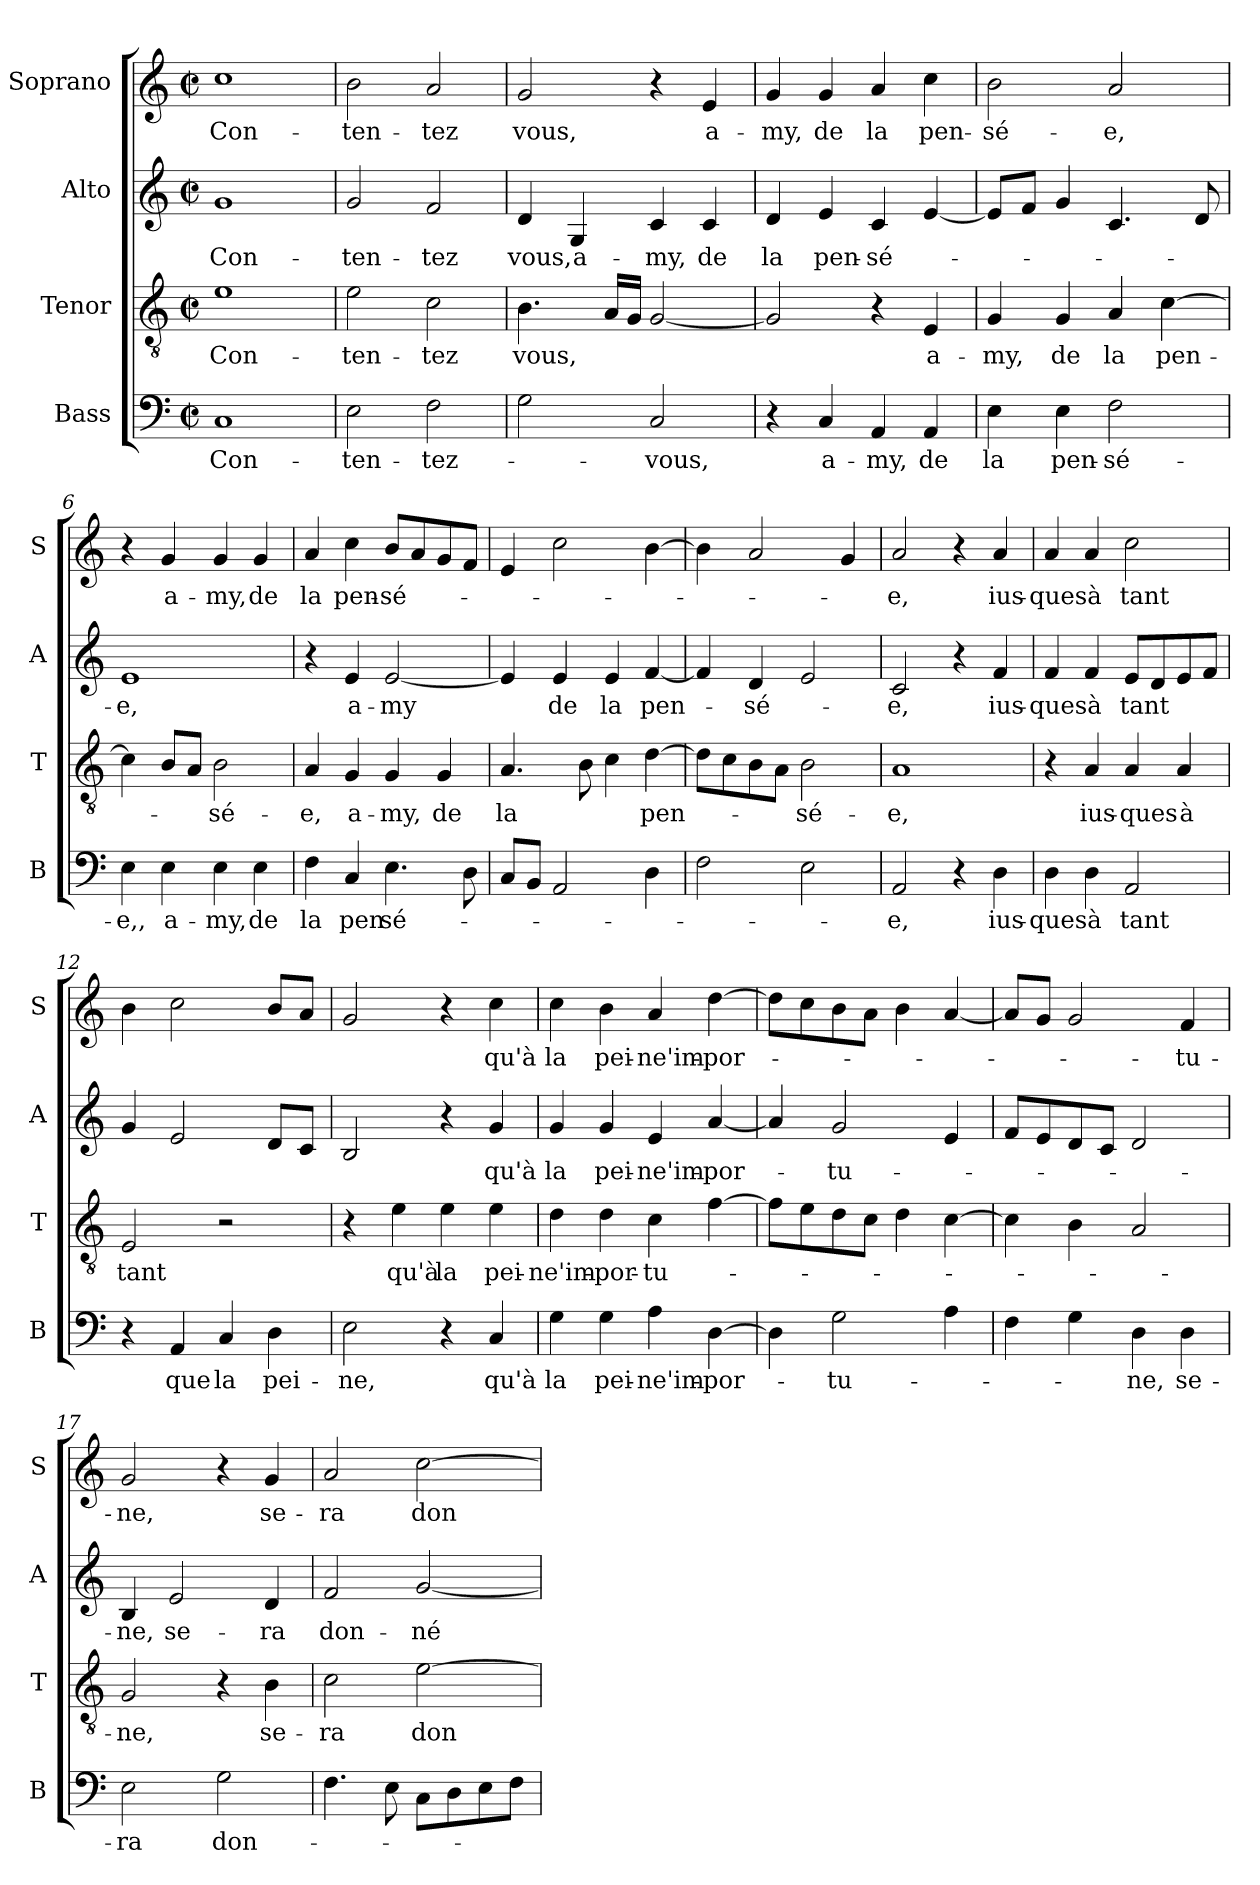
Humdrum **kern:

**kern	**text	**kern	**text	**kern	**text	**kern	**text
*part4	*part4	*part3	*part3	*part2	*part2	*part1	*part1
*staff4	*staff4	*staff3	*staff3	*staff2	*staff2	*staff1	*staff1
*I"Bass	*	*I"Tenor	*	*I"Alto	*	*I"Soprano	*
*I'B	*	*I'T	*	*I'A	*	*I'S	*
*clefF4	*	*clefGv2	*	*clefG2	*	*clefG2	*
*k[]	*	*k[]	*	*k[]	*	*k[]	*
*C:	*	*C:	*	*C:	*	*C:	*
*M2/2	*	*M2/2	*	*M2/2	*	*M2/2	*
*met(c|)	*	*met(c|)	*	*met(c|)	*	*met(c|)	*
=1	=1	=1	=1	=1	=1	=1	=1
!	!LO:LY:b	!	!LO:LY:b	!	!LO:LY:b	!	!LO:LY:b
1C	Con-	1e	Con-	1g	Con-	1cc	Con-
=2	=2	=2	=2	=2	=2	=2	=2
!	!LO:LY:b	!	!LO:LY:b	!	!LO:LY:b	!	!LO:LY:b
2E\	-ten-	2e\	-ten-	2g/	-ten-	2b\	-ten-
!	!LO:LY:b	!	!LO:LY:b	!	!LO:LY:b	!	!LO:LY:b
2F\	-tez-	2c\	-tez	2f/	-tez	2a/	-tez
=3	=3	=3	=3	=3	=3	=3	=3
!	!	!	!LO:LY:b	!	!LO:LY:b	!	!LO:LY:b
2G\	.	4.B\	vous,	4d/	vous,	2g/	vous,
!	!	!	!	!	!LO:LY:b	!	!
.	.	.	.	4G/	a-	.	.
.	.	16A/LL	.	.	.	.	.
.	.	16G/JJ	.	.	.	.	.
!	!LO:LY:b	!	!	!	!LO:LY:b	!	!
2C/	-vous,	[2G/	.	4c/	-my,	4r	.
!	!	!	!	!	!LO:LY:b	!	!LO:LY:b
.	.	.	.	4c/	de	4e/	a-
=4	=4	=4	=4	=4	=4	=4	=4
!	!	!	!	!	!LO:LY:b	!	!LO:LY:b
4r	.	2G/]	.	4d/	la	4g/	-my,
!	!LO:LY:b	!	!	!	!LO:LY:b	!	!LO:LY:b
4C/	a-	.	.	4e/	pen-	4g/	de
!	!LO:LY:b	!	!	!	!LO:LY:b	!	!LO:LY:b
4AA/	-my,	4r	.	4c/	-sé-	4a/	la
!	!LO:LY:b	!	!LO:LY:b	!	!	!	!LO:LY:b
4AA/	de	4E/	a-	[4e/	.	4cc\	pen-
=5	=5	=5	=5	=5	=5	=5	=5
!	!LO:LY:b	!	!LO:LY:b	!	!	!	!LO:LY:b
4E\	la	4G/	-my,	8e/L]	.	2b\	-sé-
.	.	.	.	8f/J	.	.	.
!	!LO:LY:b	!	!LO:LY:b	!	!	!	!
4E\	pen-	4G/	de	4g/	.	.	.
!	!LO:LY:b	!	!LO:LY:b	!	!	!	!LO:LY:b
2F\	-sé-	4A/	la	4.c/	.	2a/	-e,
!	!	!	!LO:LY:b	!	!	!	!
.	.	[4c\	pen-	.	.	.	.
.	.	.	.	8d/	.	.	.
!!LO:LB:g=z
=6	=6	=6	=6	=6	=6	=6	=6
!	!LO:LY:b	!	!	!	!LO:LY:b	!	!
4E\	-e,,	4c\]	.	1e	-e,	4r	.
!	!LO:LY:b	!	!	!	!	!	!LO:LY:b
4E\	a-	8B/L	.	.	.	4g/	a-
.	.	8A/J	.	.	.	.	.
!	!LO:LY:b	!	!LO:LY:b	!	!	!	!LO:LY:b
4E\	-my,	2B\	-sé-	.	.	4g/	-my,
!	!LO:LY:b	!	!	!	!	!	!LO:LY:b
4E\	de	.	.	.	.	4g/	de
=7	=7	=7	=7	=7	=7	=7	=7
!	!LO:LY:b	!	!LO:LY:b	!	!	!	!LO:LY:b
4F\	la	4A/	-e,	4r	.	4a/	la
!	!LO:LY:b	!	!LO:LY:b	!	!LO:LY:b	!	!LO:LY:b
4C/	pen	4G/	a-	4e/	a-	4cc\	pen-
!	!LO:LY:b	!	!LO:LY:b	!	!LO:LY:b	!	!LO:LY:b
4.E\	sé-	4G/	-my,	[2e/	-my	8b/L	-sé-
.	.	.	.	.	.	8a/	.
!	!	!	!LO:LY:b	!	!	!	!
.	.	4G/	de	.	.	8g/	.
8D\	.	.	.	.	.	8f/J	.
=8	=8	=8	=8	=8	=8	=8	=8
!	!	!	!LO:LY:b	!	!	!	!
8C/L	.	4.A/	la	4e/]	.	4e/	.
8BB/J	.	.	.	.	.	.	.
!	!	!	!	!	!LO:LY:b	!	!
2AA/	.	.	.	4e/	de	2cc\	.
.	.	8B\	.	.	.	.	.
!	!	!	!	!	!LO:LY:b	!	!
.	.	4c\	.	4e/	la	.	.
!	!	!	!LO:LY:b	!	!LO:LY:b	!	!
4D\	.	[4d\	pen-	[4f/	pen-	[4b\	.
=9	=9	=9	=9	=9	=9	=9	=9
2F\	.	8d\L]	.	4f/]	.	4b\]	.
.	.	8c\	.	.	.	.	.
!	!	!	!	!	!LO:LY:b	!	!
.	.	8B\	.	4d/	-sé-	2a/	.
.	.	8A\J	.	.	.	.	.
!	!	!	!LO:LY:b	!	!	!	!
2E\	.	2B\	-sé-	2e/	.	.	.
.	.	.	.	.	.	4g/	.
=10	=10	=10	=10	=10	=10	=10	=10
!	!LO:LY:b	!	!LO:LY:b	!	!LO:LY:b	!	!LO:LY:b
2AA/	-e,	1A	-e,	2c/	-e,	2a/	-e,
4r	.	.	.	4r	.	4r	.
!	!LO:LY:b	!	!	!	!LO:LY:b	!	!LO:LY:b
4D\	ius-	.	.	4f/	ius-	4a/	ius-
!!LO:LB:g=z
=11	=11	=11	=11	=11	=11	=11	=11
!	!LO:LY:b	!	!	!	!LO:LY:b	!	!LO:LY:b
4D\	-ques	4r	.	4f/	-ques	4a/	-ques
!	!LO:LY:b	!	!LO:LY:b	!	!LO:LY:b	!	!LO:LY:b
4D\	à	4A/	ius-	4f/	à	4a/	à
!	!LO:LY:b	!	!LO:LY:b	!	!LO:LY:b	!	!LO:LY:b
2AA/	tant	4A/	-ques	8e/L	tant	2cc\	tant
.	.	.	.	8d/	.	.	.
!	!	!	!LO:LY:b	!	!	!	!
.	.	4A/	à	8e/	.	.	.
.	.	.	.	8f/J	.	.	.
=12	=12	=12	=12	=12	=12	=12	=12
!	!	!	!LO:LY:b	!	!	!	!
4r	.	2E/	tant	4g/	.	4b\	.
!	!LO:LY:b	!	!	!	!	!	!
4AA/	que	.	.	2e/	.	2cc\	.
!	!LO:LY:b	!	!	!	!	!	!
4C/	la	2r	.	.	.	.	.
!	!LO:LY:b	!	!	!	!	!	!
4D\	pei-	.	.	8d/L	.	8b/L	.
.	.	.	.	8c/J	.	8a/J	.
=13	=13	=13	=13	=13	=13	=13	=13
!	!LO:LY:b	!	!	!	!	!	!
2E\	-ne,	4r	.	2B/	.	2g/	.
!	!	!	!LO:LY:b	!	!	!	!
.	.	4e\	qu'à	.	.	.	.
!	!	!	!LO:LY:b	!	!	!	!
4r	.	4e\	la	4r	.	4r	.
!	!LO:LY:b	!	!LO:LY:b	!	!LO:LY:b	!	!LO:LY:b
4C/	qu'à	4e\	pei-	4g/	qu'à	4cc\	qu'à
=14	=14	=14	=14	=14	=14	=14	=14
!	!LO:LY:b	!	!LO:LY:b	!	!LO:LY:b	!	!LO:LY:b
4G\	la	4d\	-ne'im-	4g/	la	4cc\	la
!	!LO:LY:b	!	!LO:LY:b	!	!LO:LY:b	!	!LO:LY:b
4G\	pei-	4d\	-por-	4g/	pei-	4b\	pei-
!	!LO:LY:b	!	!LO:LY:b	!	!LO:LY:b	!	!LO:LY:b
4A\	-ne'im-	4c\	-tu-	4e/	-ne'im-	4a/	-ne'im-
!	!LO:LY:b	!	!	!	!LO:LY:b	!	!LO:LY:b
[4D\	-por-	[4f\	.	[4a/	-por-	[4dd\	-por-
=15	=15	=15	=15	=15	=15	=15	=15
4D\]	.	8f\L]	.	4a/]	.	8dd\L]	.
.	.	8e\	.	.	.	8cc\	.
!	!LO:LY:b	!	!	!	!LO:LY:b	!	!
2G\	-tu-	8d\	.	2g/	-tu-	8b\	.
.	.	8c\J	.	.	.	8a\J	.
.	.	4d\	.	.	.	4b\	.
4A\	.	[4c\	.	4e/	.	[4a/	.
!!LO:PB:g=z
=16	=16	=16	=16	=16	=16	=16	=16
4F\	.	4c\]	.	8f/L	.	8a/L]	.
.	.	.	.	8e/	.	8g/J	.
4G\	.	4B\	.	8d/	.	2g/	.
.	.	.	.	8c/J	.	.	.
!	!LO:LY:b	!	!	!	!	!	!
4D\	-ne,	2A/	.	2d/	.	.	.
!	!LO:LY:b	!	!	!	!	!	!LO:LY:b
4D\	se-	.	.	.	.	4f/	-tu-
=17	=17	=17	=17	=17	=17	=17	=17
!	!LO:LY:b	!	!LO:LY:b	!	!LO:LY:b	!	!LO:LY:b
2E\	-ra	2G/	-ne,	4B/	-ne,	2g/	-ne,
!	!	!	!	!	!LO:LY:b	!	!
.	.	.	.	2e/	se-	.	.
!	!LO:LY:b	!	!	!	!	!	!
2G\	don-	4r	.	.	.	4r	.
!	!	!	!LO:LY:b	!	!LO:LY:b	!	!LO:LY:b
.	.	4B\	se-	4d/	-ra	4g/	se-
=18	=18	=18	=18	=18	=18	=18	=18
!	!	!	!LO:LY:b	!	!LO:LY:b	!	!LO:LY:b
4.F\	.	2c\	-ra	2f/	don-	2a/	-ra
8E\	.	.	.	.	.	.	.
!	!	!	!LO:LY:b	!	!LO:LY:b	!	!LO:LY:b
8C\L	.	[2e\	don-	[2g/	-né	[2cc\	don-
8D\	.	.	.	.	.	.	.
8E\	.	.	.	.	.	.	.
8F\J	.	.	.	.	.	.	.
=	=	=	=	=	=	=	=
*-	*-	*-	*-	*-	*-	*-	*-
